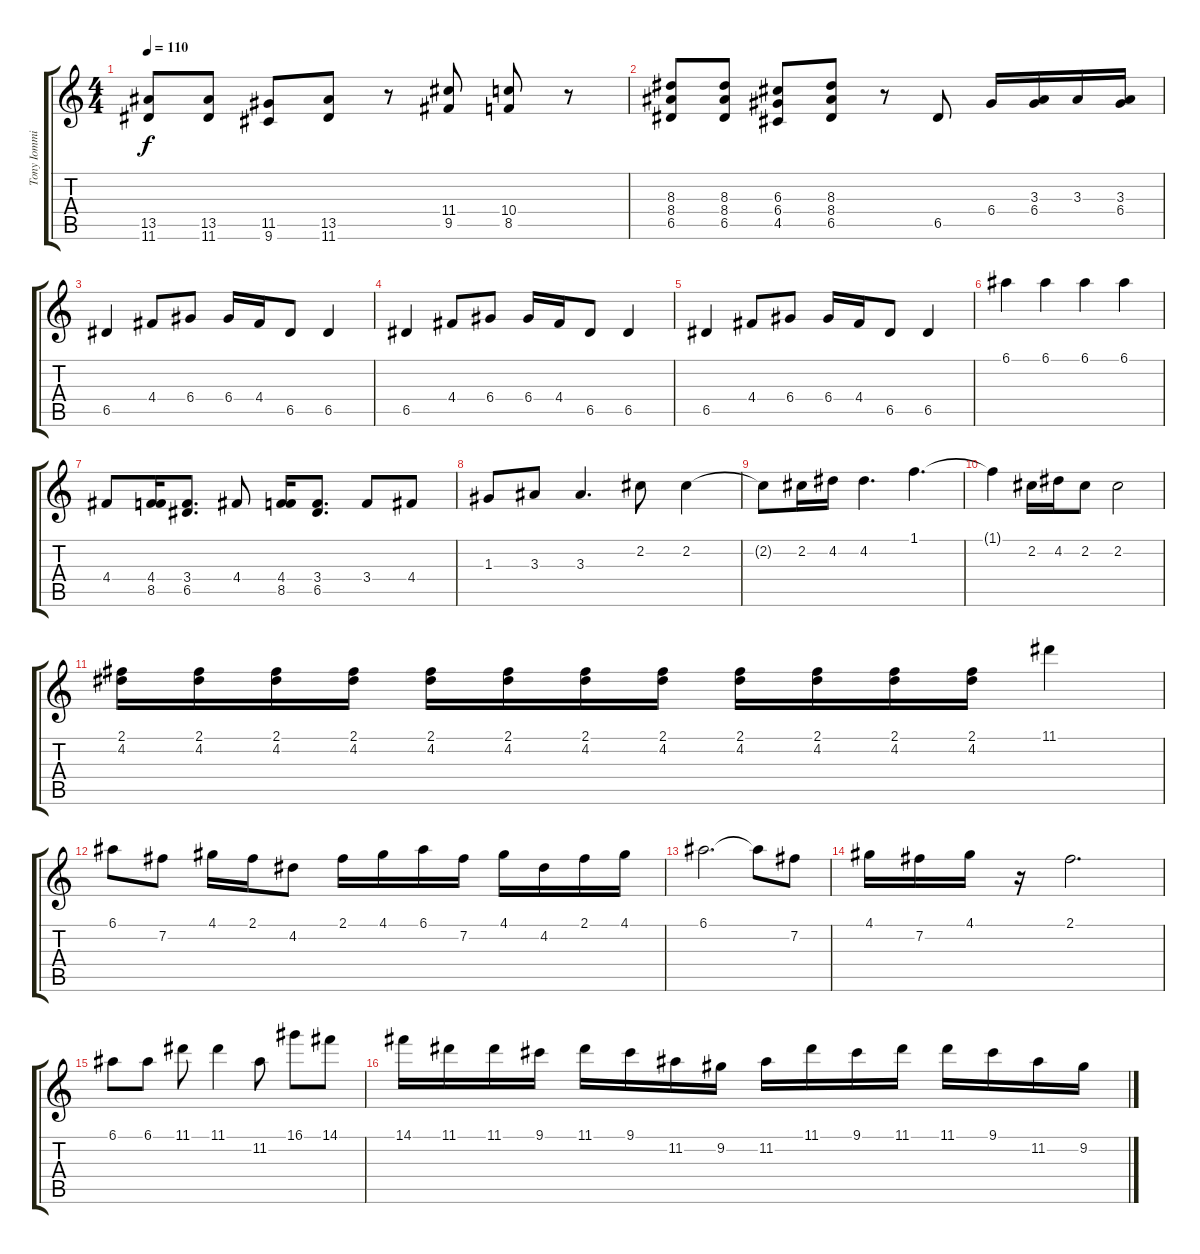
\track ("Tony Iommi (Disto Guitar)" "Tony Iommi") {instrument distortionguitar}
\staff {score tabs}
\tuning (E4 B3 G3 D3 A2 E2) {hide}
\ts (4 4)
\tempo 110
\clef g2
\ks c
(13.5 11.6).8{dy f} (13.5 11.6).8 (11.5 9.6).8 (13.5 11.6).8 r.8 (11.4 9.5).8 (10.4 8.5).8 r.8 |
(8.3 8.4 6.5).8 (8.3 8.4 6.5).8 (6.3 6.4 4.5).8 (8.3 8.4 6.5).8 r.8 6.5.8 6.4.16 (3.3 6.4).16 3.3.16 (3.3 6.4).16 |
6.5.4 4.4.8 6.4.8 6.4.16 4.4.16 6.5.8 6.5.4 |
6.5.4 4.4.8 6.4.8 6.4.16 4.4.16 6.5.8 6.5.4 |
6.5.4 4.4.8 6.4.8 6.4.16 4.4.16 6.5.8 6.5.4 |
6.1.4 6.1.4 6.1.4 6.1.4 |
4.4.8 (4.4 8.5).16 (3.4 6.5).8{d} 4.4.8 (4.4 8.5).16 (3.4 6.5).8{d} 3.4.8 4.4.8 |
1.3.8 3.3.8 3.3.4{d} 2.2.8 2.2.4 |
2.2{t}.8 2.2.16 4.2.16 4.2.4{d} 1.1.4{d} |
1.1{t}.4 2.2.16 4.2.16 2.2.8 2.2.2 |
(2.1 4.2).16 (2.1 4.2).16 (2.1 4.2).16 (2.1 4.2).16 (2.1 4.2).16 (2.1 4.2).16 (2.1 4.2).16 (2.1 4.2).16 (2.1 4.2).16 (2.1 4.2).16 (2.1 4.2).16 (2.1 4.2).16 11.1.4 |
6.1.8 7.2.8 4.1.16 2.1.16 4.2.8 2.1.16 4.1.16 6.1.16 7.2.16 4.1.16 4.2.16 2.1.16 4.1.16 |
6.1.2{d} 6.1{t}.8 7.2.8 |
4.1.16 7.2.16 4.1.16 r.16 2.1.2{d} |
6.1.8 6.1.8 11.1.8 11.1.4 11.2.8 16.1.8 14.1.8 |
14.1.16 11.1.16 11.1.16 9.1.16 11.1.16 9.1.16 11.2.16 9.2.16 11.2.16 11.1.16 9.1.16 11.1.16 11.1.16 9.1.16 11.2.16 9.2.16
